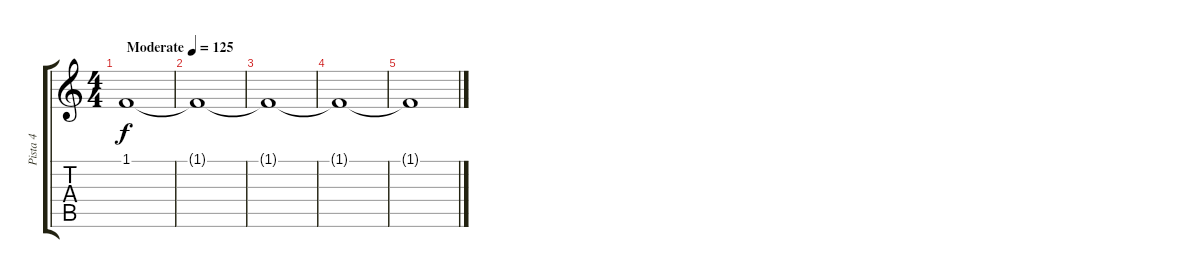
\track ("Pista 4" "Pista 4") {instrument applause}
\staff {score tabs}
\tuning (E4 B3 G3 D3 A2 E2) {hide}
\ts (4 4)
\tempo (125 "Moderate")
\clef g2
\ks c
1.1.1{dy f instrument applause} |
1.1{t}.1 |
1.1{t}.1 |
1.1{t}.1 |
1.1{t}.1
